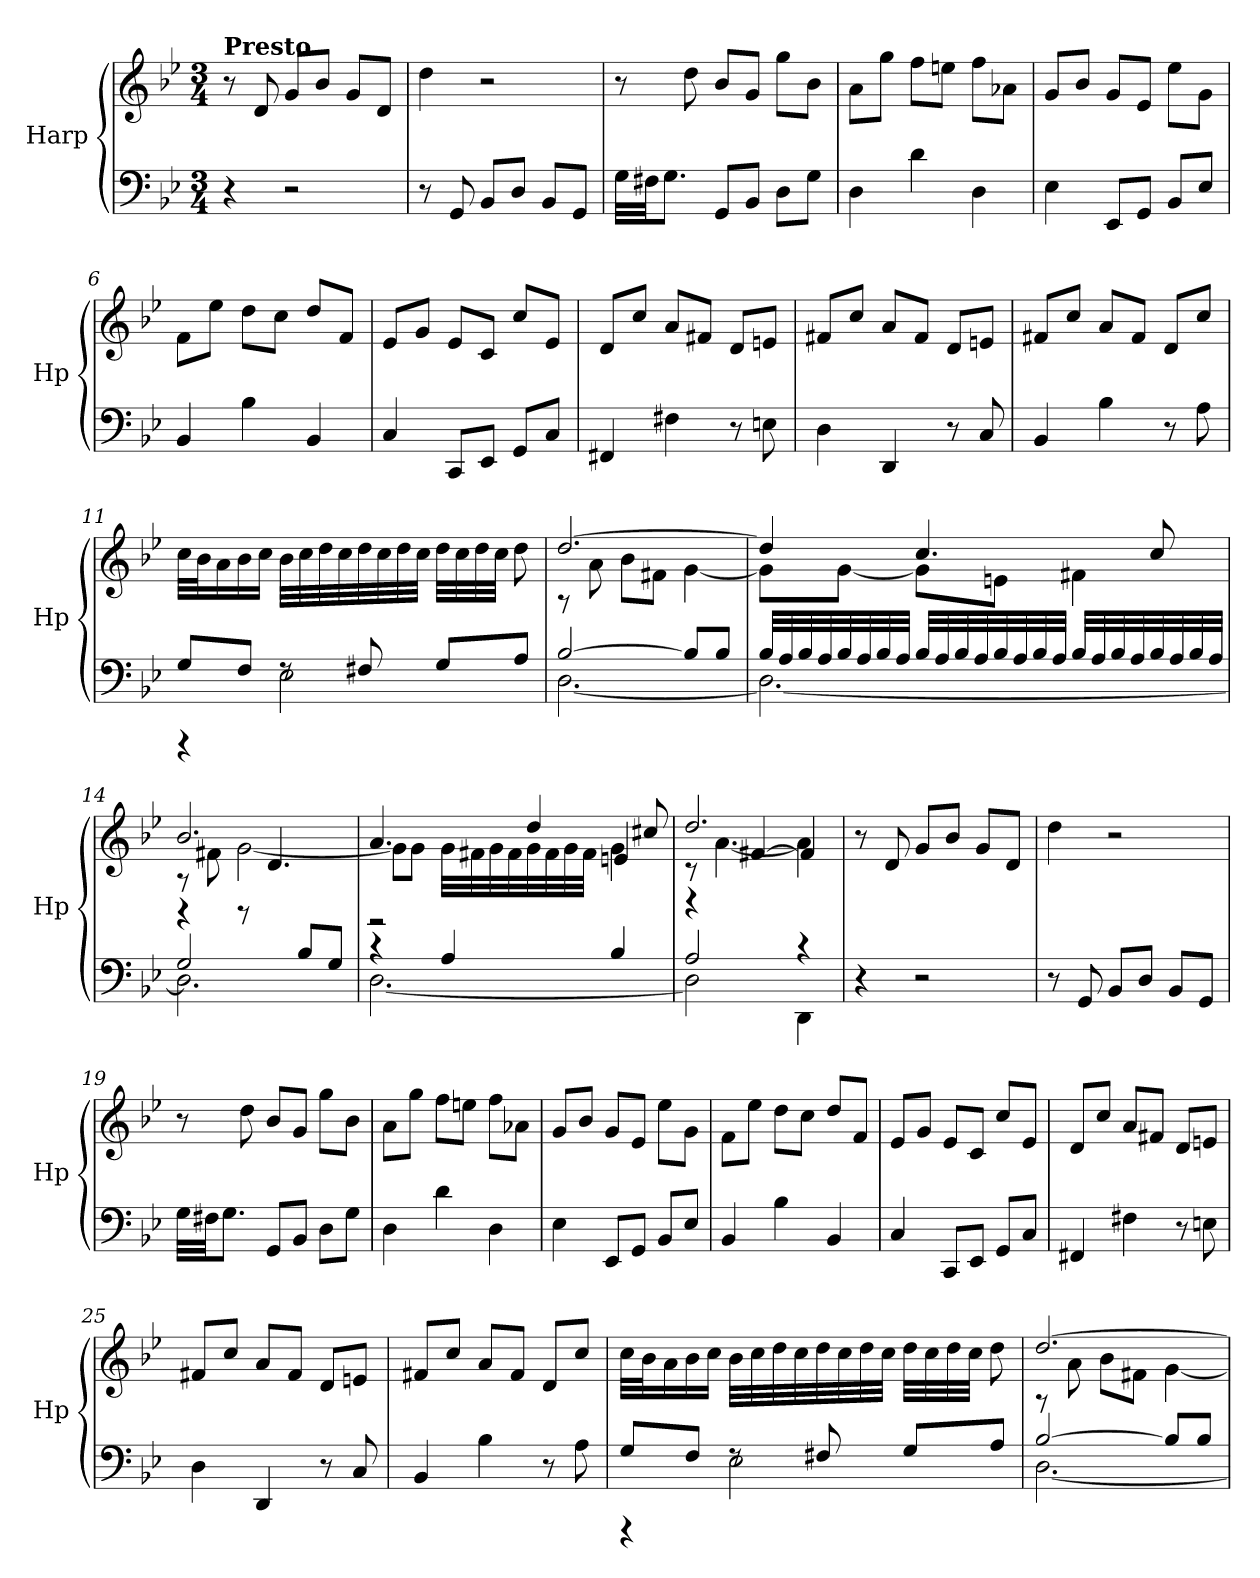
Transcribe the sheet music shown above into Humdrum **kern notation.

**kern	**kern
*part1	*part1
*staff2	*staff1
*I"Harp	*
*I'Hp	*
*clefF4	*clefG2
*k[b-e-]	*k[b-e-]
*M3/4	*M3/4
=1	=1
!	!LO:TX:a:B:t=Presto
4r	8r
.	8d/
2r	8g/L
.	8b-/J
.	8g/L
.	8d/J
=2	=2
8r	4dd\
8GG/	.
8BB-/L	2r
8D/J	.
8BB-/L	.
8GG/J	.
=3	=3
32G\LLL	8r
32F#X\JJ	.
8.G\J	.
.	8dd\
8GG/L	8b-/L
8BB-/J	8g/J
8D\L	8gg\L
8G\J	8b-\J
=4	=4
4D\	8a\L
.	8gg\J
4d\	8ff\L
.	8een\J
4D\	8ff\L
.	8a-X\J
=5	=5
4E-\	8g/L
.	8b-/J
8EE-/L	8g/L
8GG/J	8e-/J
8BB-/L	8ee-\L
8E-/J	8g\J
=6	=6
4BB-/	8f\L
.	8ee-\J
4B-\	8dd\L
.	8cc\J
4BB-/	8dd/L
.	8f/J
!!LO:LB:g=z
=7	=7
4C/	8e-/L
.	8g/J
8CC/L	8e-/L
8EE-/J	8c/J
8GG/L	8cc/L
8C/J	8e-/J
=8	=8
4FF#X/	8d/L
.	8cc/J
4F#X\	8a/L
.	8f#X/J
8r	8d/L
8En\	8en/J
=9	=9
4D\	8f#X/L
.	8cc/J
4DD/	8a/L
.	8f#/J
8r	8d/L
8C/	8en/J
=10	=10
4BB-/	8f#X/L
.	8cc/J
4B-\	8a/L
.	8f#/J
8r	8d/L
8A\	8cc/J
=11	=11
*^	*
8G/L	4rFFF	32cc\LLL
.	.	32b-\J
.	.	16a\
8F/J	.	16b-\
.	.	16cc\JJ
8rF	2E-\	32b-\LLL
.	.	32cc\
.	.	32dd\
.	.	32cc\
8F#X/	.	32dd\
.	.	32cc\
.	.	32dd\
.	.	32cc\JJJ
8G/L	.	32dd\LLL
.	.	32cc\
.	.	32dd\
.	.	32cc\JJJ
8A/J	.	8dd\
!!LO:LB:g=z
=12	=12	=12
*	*	*^
[2B-/	[2.D\	[2.dd/	8rA
.	.	.	8a\
.	.	.	8b-\L
.	.	.	8f#X\J
8B-/L]	.	.	[4g\
8B-/J	.	.	.
=13	=13	=13	=13
32B-/LLL	2.D\_	4dd/]	8g\L]
32A/	.	.	.
32B-/	.	.	.
32A/	.	.	.
32B-/	.	.	[8g\J
32A/	.	.	.
32B-/	.	.	.
32A/JJJ	.	.	.
32B-/LLL	.	4.cc/	8g\L]
32A/	.	.	.
32B-/	.	.	.
32A/	.	.	.
32B-/	.	.	8en\J
32A/	.	.	.
32B-/	.	.	.
32A/JJJ	.	.	.
32B-/LLL	.	.	4f#X\
32A/	.	.	.
32B-/	.	.	.
32A/	.	.	.
32B-/	.	8cc/	.
32A/	.	.	.
32B-/	.	.	.
32A/JJJ	.	.	.
=14	=14	=14	=14
*	*	*	*^
2G/	2.D\]	2.b-/	8rA	4rBB
.	.	.	8f#X\	.
.	.	.	[2g\	8rBB
.	.	.	.	4.d/
8B-/L	.	.	.	.
8G/J	.	.	.	.
!!LO:LB:g=z	!!	!!
=15	=15	=15	=15	=15
4r	[2.D\	4.a/	8g\L]	2rGG
.	.	.	8g\J	.
4A/	.	.	32g\LLL	.
.	.	.	32f#X\	.
.	.	.	32g\	.
.	.	.	32f#\	.
.	.	4dd/	32g\	.
.	.	.	32f#\	.
.	.	.	32g\	.
.	.	.	32f#\JJJ	.
4B-/	.	.	4g\	4en/
.	.	8cc#X/	.	.
=16	=16	=16	=16	=16
2A/	2D\]	2.dd/	8rc	4rD
.	.	.	[4.a\	.
.	.	.	.	[4f#X/
4r	4DD\	.	4a\]	4f#/]
*v	*v	*	*	*
*	*v	*v	*v
=17	=17
4r	8r
.	8d/
2r	8g/L
.	8b-/J
.	8g/L
.	8d/J
=18	=18
8r	4dd\
8GG/	.
8BB-/L	2r
8D/J	.
8BB-/L	.
8GG/J	.
!!LO:LB:g=z
=19	=19
32G\LLL	8r
32F#X\JJ	.
8.G\J	.
.	8dd\
8GG/L	8b-/L
8BB-/J	8g/J
8D\L	8gg\L
8G\J	8b-\J
=20	=20
4D\	8a\L
.	8gg\J
4d\	8ff\L
.	8een\J
4D\	8ff\L
.	8a-X\J
=21	=21
4E-\	8g/L
.	8b-/J
8EE-/L	8g/L
8GG/J	8e-/J
8BB-/L	8ee-\L
8E-/J	8g\J
=22	=22
4BB-/	8f\L
.	8ee-\J
4B-\	8dd\L
.	8cc\J
4BB-/	8dd/L
.	8f/J
=23	=23
4C/	8e-/L
.	8g/J
8CC/L	8e-/L
8EE-/J	8c/J
8GG/L	8cc/L
8C/J	8e-/J
=24	=24
4FF#X/	8d/L
.	8cc/J
4F#X\	8a/L
.	8f#X/J
8r	8d/L
8En\	8en/J
!!LO:PB:g=z
=25	=25
4D\	8f#X/L
.	8cc/J
4DD/	8a/L
.	8f#/J
8r	8d/L
8C/	8en/J
=26	=26
4BB-/	8f#X/L
.	8cc/J
4B-\	8a/L
.	8f#/J
8r	8d/L
8A\	8cc/J
=27	=27
*^	*
8G/L	4rFFF	32cc\LLL
.	.	32b-\J
.	.	16a\
8F/J	.	16b-\
.	.	16cc\JJ
8rF	2E-\	32b-\LLL
.	.	32cc\
.	.	32dd\
.	.	32cc\
8F#X/	.	32dd\
.	.	32cc\
.	.	32dd\
.	.	32cc\JJJ
8G/L	.	32dd\LLL
.	.	32cc\
.	.	32dd\
.	.	32cc\JJJ
8A/J	.	8dd\
=28	=28	=28
*	*	*^
[2B-/	[2.D\	[2.dd/	8rA
.	.	.	8a\
.	.	.	8b-\L
.	.	.	8f#X\J
8B-/L]	.	.	[4g\
8B-/J	.	.	.
*v	*v	*	*
*	*v	*v
=	=
*-	*-
